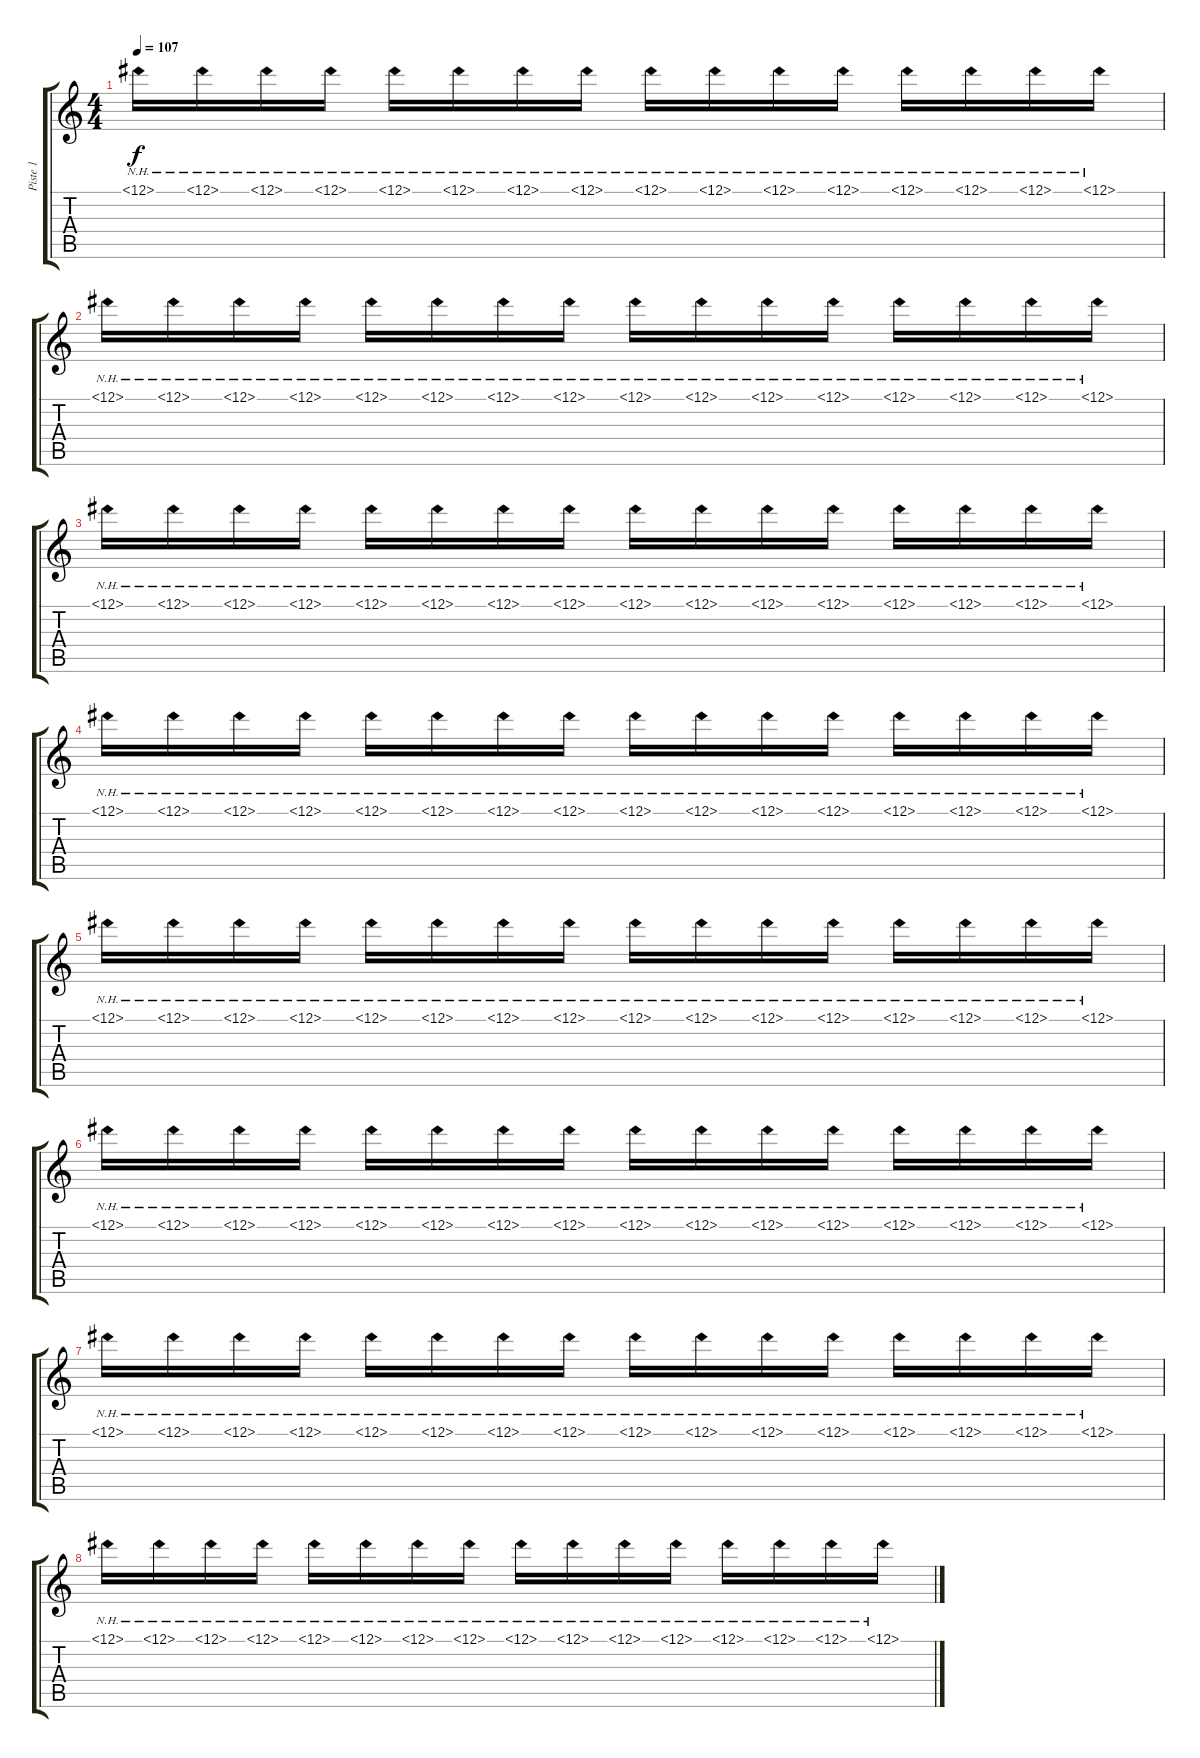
\track ("Piste 1" "Piste 1") {instrument acousticguitarnylon}
\staff {score tabs}
\tuning (Eb4 Bb3 Gb3 Db3 Ab2 Db2) {hide}
\ts (4 4)
\tempo 107
\clef g2
\ks c
12.1{nh}.16{dy f} 12.1{nh}.16 12.1{nh}.16 12.1{nh}.16 12.1{nh}.16 12.1{nh}.16 12.1{nh}.16 12.1{nh}.16 12.1{nh}.16 12.1{nh}.16 12.1{nh}.16 12.1{nh}.16 12.1{nh}.16 12.1{nh}.16 12.1{nh}.16 12.1{nh}.16 |
12.1{nh}.16 12.1{nh}.16 12.1{nh}.16 12.1{nh}.16 12.1{nh}.16 12.1{nh}.16 12.1{nh}.16 12.1{nh}.16 12.1{nh}.16 12.1{nh}.16 12.1{nh}.16 12.1{nh}.16 12.1{nh}.16 12.1{nh}.16 12.1{nh}.16 12.1{nh}.16 |
12.1{nh}.16 12.1{nh}.16 12.1{nh}.16 12.1{nh}.16 12.1{nh}.16 12.1{nh}.16 12.1{nh}.16 12.1{nh}.16 12.1{nh}.16 12.1{nh}.16 12.1{nh}.16 12.1{nh}.16 12.1{nh}.16 12.1{nh}.16 12.1{nh}.16 12.1{nh}.16 |
12.1{nh}.16 12.1{nh}.16 12.1{nh}.16 12.1{nh}.16 12.1{nh}.16 12.1{nh}.16 12.1{nh}.16 12.1{nh}.16 12.1{nh}.16 12.1{nh}.16 12.1{nh}.16 12.1{nh}.16 12.1{nh}.16 12.1{nh}.16 12.1{nh}.16 12.1{nh}.16 |
12.1{nh}.16 12.1{nh}.16 12.1{nh}.16 12.1{nh}.16 12.1{nh}.16 12.1{nh}.16 12.1{nh}.16 12.1{nh}.16 12.1{nh}.16 12.1{nh}.16 12.1{nh}.16 12.1{nh}.16 12.1{nh}.16 12.1{nh}.16 12.1{nh}.16 12.1{nh}.16 |
12.1{nh}.16 12.1{nh}.16 12.1{nh}.16 12.1{nh}.16 12.1{nh}.16 12.1{nh}.16 12.1{nh}.16 12.1{nh}.16 12.1{nh}.16 12.1{nh}.16 12.1{nh}.16 12.1{nh}.16 12.1{nh}.16 12.1{nh}.16 12.1{nh}.16 12.1{nh}.16 |
12.1{nh}.16 12.1{nh}.16 12.1{nh}.16 12.1{nh}.16 12.1{nh}.16 12.1{nh}.16 12.1{nh}.16 12.1{nh}.16 12.1{nh}.16 12.1{nh}.16 12.1{nh}.16 12.1{nh}.16 12.1{nh}.16 12.1{nh}.16 12.1{nh}.16 12.1{nh}.16 |
12.1{nh}.16 12.1{nh}.16 12.1{nh}.16 12.1{nh}.16 12.1{nh}.16 12.1{nh}.16 12.1{nh}.16 12.1{nh}.16 12.1{nh}.16 12.1{nh}.16 12.1{nh}.16 12.1{nh}.16 12.1{nh}.16 12.1{nh}.16 12.1{nh}.16 12.1{nh}.16
